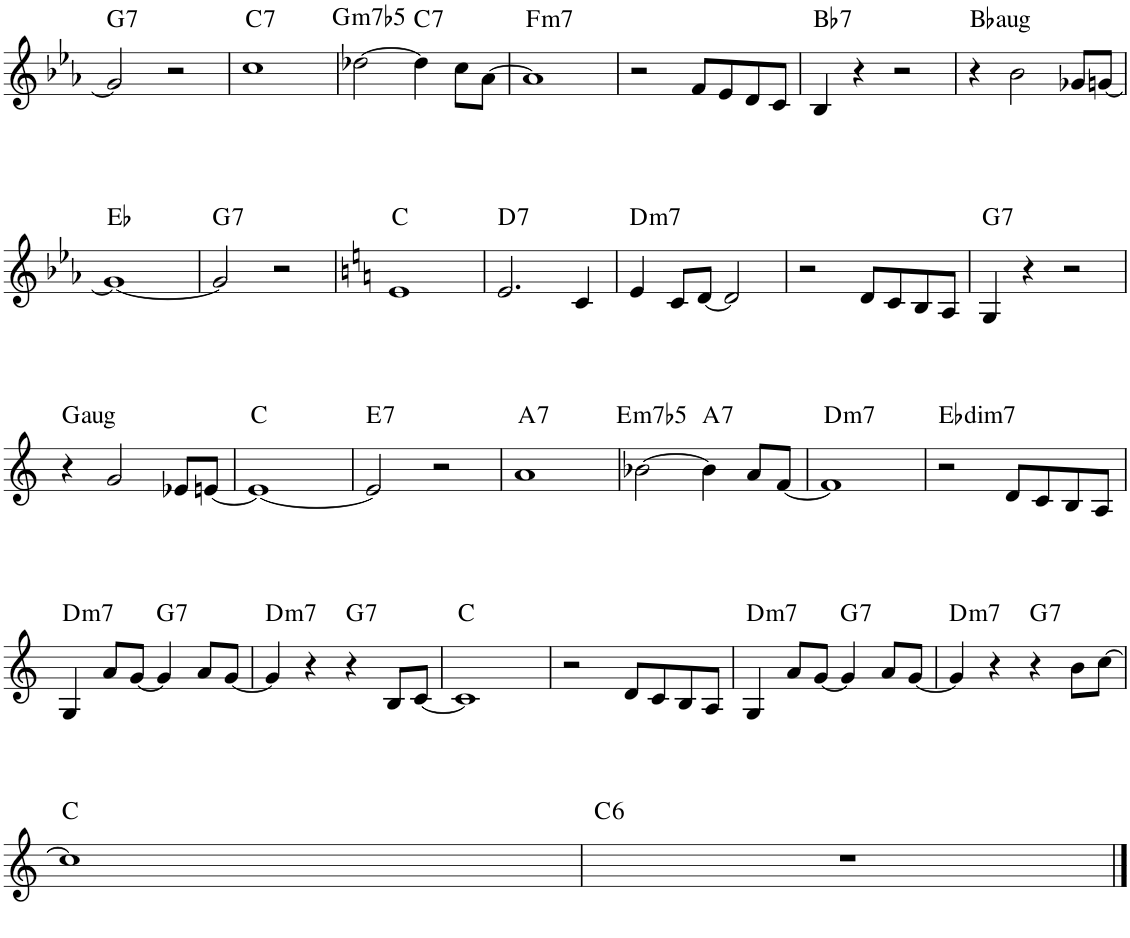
**kern	**harte
*part1	*part1
*staff1	*
*I"Piano	*
*I'Pno.	*
!!LO:PB:g=z
*clefG2	*
*k[b-e-a-]	*
*M4/4	*
=43	=43
!	!LO:H:kt=7
2g/]	G:7
2r	.
=44	=44
!	!LO:H:kt=7
1cc	C:7
=45	=45
!	!LO:H:kt=m7b5
[2dd-X\	G:hdim7
!	!LO:H:kt=7
4dd-\]	C:7
8cc\L	.
[8a-\J	.
=46	=46
!	!LO:H:kt=m7
1a-]	F:min7
=47	=47
2r	.
8f/L	.
8e-/	.
8d/	.
8c/J	.
=48	=48
!	!LO:H:kt=7
4B-/	Bb:7
4r	.
2r	.
=49	=49
!	!LO:H:kt=aug
4r	Bb:aug
2b-\	.
8g-X/L	.
[8gn/J	.
!!LO:LB:g=z
=50	=50
1g_	Eb:maj
=51	=51
!	!LO:H:kt=7
2g/]	G:7
2r	.
=52	=52
*k[]	*
1e	C:maj
=53	=53
!	!LO:H:kt=7
2.e/	D:7
4c/	.
=54	=54
!	!LO:H:kt=m7
4e/	D:min7
8c/L	.
[8d/J	.
2d/]	.
=55	=55
2r	.
8d/L	.
8c/	.
8B/	.
8A/J	.
=56	=56
!	!LO:H:kt=7
4G/	G:7
4r	.
2r	.
!!LO:LB:g=z
=57	=57
!	!LO:H:kt=aug
4r	G:aug
2g/	.
8e-X/L	.
[8en/J	.
=58	=58
1e_	C:maj
=59	=59
!	!LO:H:kt=7
2e/]	E:7
2r	.
=60	=60
!	!LO:H:kt=7
1a	A:7
=61	=61
!	!LO:H:kt=m7b5
[2b-X\	E:hdim7
!	!LO:H:kt=7
4b-\]	A:7
8a/L	.
[8f/J	.
=62	=62
!	!LO:H:kt=m7
1f]	D:min7
=63	=63
!	!LO:H:kt=dim7
2r	Eb:dim7
8d/L	.
8c/	.
8B/	.
8A/J	.
!!LO:LB:g=z
=64	=64
!	!LO:H:kt=m7
4G/	D:min7
8a/L	.
[8g/J	.
!	!LO:H:kt=7
4g/]	G:7
8a/L	.
[8g/J	.
=65	=65
!	!LO:H:kt=m7
4g/]	D:min7
4r	.
!	!LO:H:kt=7
4r	G:7
8B/L	.
[8c/J	.
=66	=66
1c]	C:maj
=67	=67
2r	.
8d/L	.
8c/	.
8B/	.
8A/J	.
=68	=68
!	!LO:H:kt=m7
4G/	D:min7
8a/L	.
[8g/J	.
!	!LO:H:kt=7
4g/]	G:7
8a/L	.
[8g/J	.
=69	=69
!	!LO:H:kt=m7
4g/]	D:min7
4r	.
!	!LO:H:kt=7
4r	G:7
8b\L	.
[8cc\J	.
!!LO:LB:g=z
=70	=70
1cc]	C:maj
=71	=71
!	!LO:H:kt=6
1r	C:maj6
==	==
*-	*-
